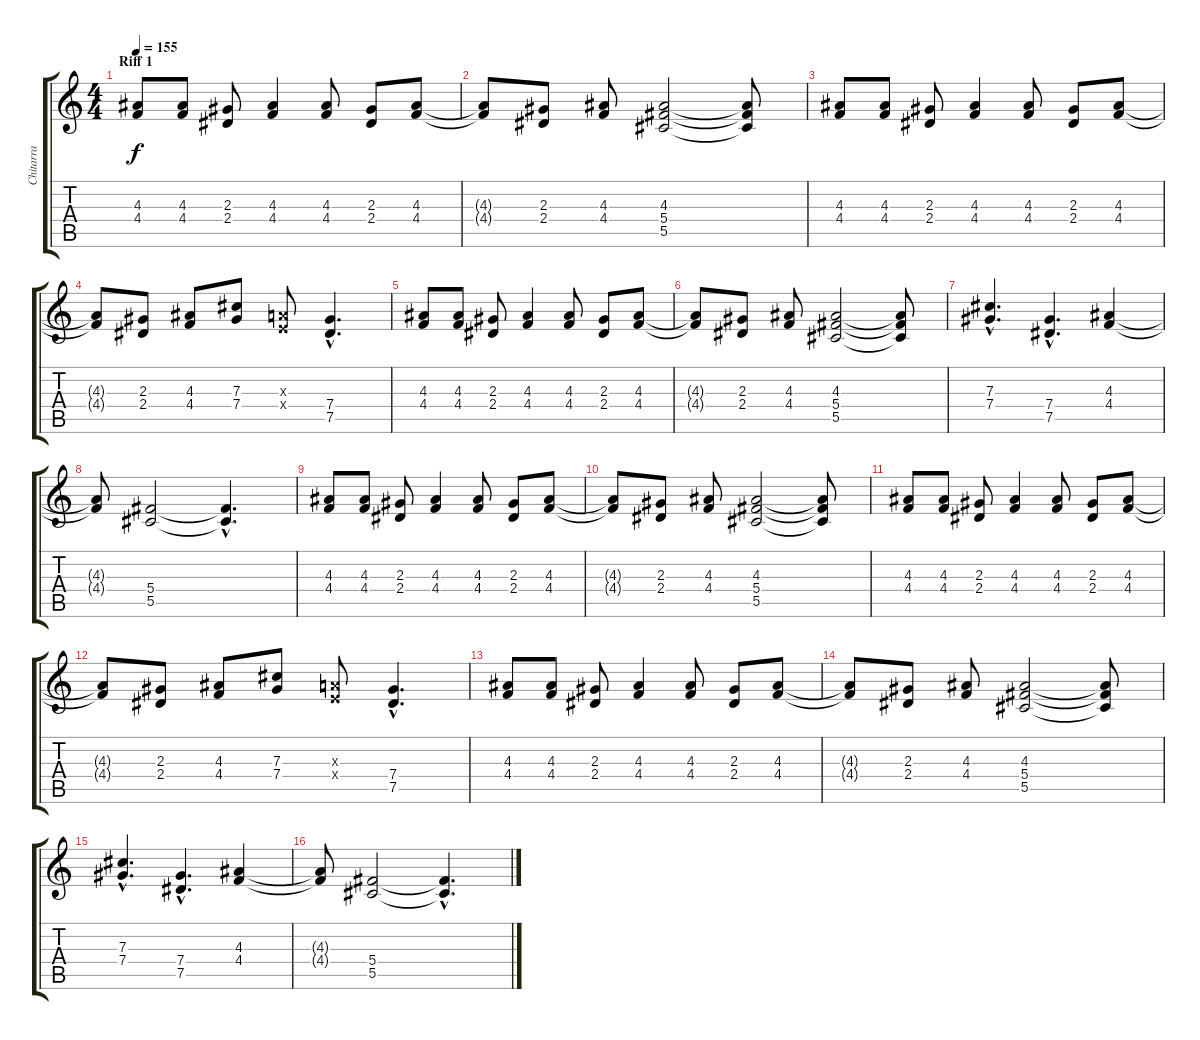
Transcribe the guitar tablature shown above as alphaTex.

\track ("Chitarra" "Chitarra") {instrument distortionguitar}
\staff {score tabs}
\tuning (Eb4 Bb3 Gb3 Db3 Ab2 Eb2) {hide}
\ts (4 4)
\section ("" "Riff 1")
\tempo 155
\clef g2
\ks c
(4.3 4.4).8{dy f instrument distortionguitar} (4.3 4.4).8 (2.3 2.4).8 (4.3 4.4).4 (4.3 4.4).8 (2.3 2.4).8 (4.3 4.4).8 |
(4.3{t} 4.4{t}).8 (2.3 2.4).8 (4.3 4.4).8 (4.3 5.4 5.5).2 (4.3{t} 5.4{t} 5.5{t}).8 |
(4.3 4.4).8 (4.3 4.4).8 (2.3 2.4).8 (4.3 4.4).4 (4.3 4.4).8 (2.3 2.4).8 (4.3 4.4).8 |
(4.3{t} 4.4{t}).8 (2.3 2.4).8 (4.3 4.4).8 (7.3 7.4).8 (3.3{x} 3.4{x}).8 (7.4{hac} 7.5{hac}).4{d} |
(4.3 4.4).8 (4.3 4.4).8 (2.3 2.4).8 (4.3 4.4).4 (4.3 4.4).8 (2.3 2.4).8 (4.3 4.4).8 |
(4.3{t} 4.4{t}).8 (2.3 2.4).8 (4.3 4.4).8 (4.3 5.4 5.5).2 (4.3{t} 5.4{t} 5.5{t}).8 |
(7.3{hac} 7.4{hac}).4{d} (7.4{hac} 7.5{hac}).4{d} (4.3 4.4).4 |
(4.3{t} 4.4{t}).8 (5.4 5.5).2 (5.4{hac t} 5.5{hac t}).4{d} |
(4.3 4.4).8 (4.3 4.4).8 (2.3 2.4).8 (4.3 4.4).4 (4.3 4.4).8 (2.3 2.4).8 (4.3 4.4).8 |
(4.3{t} 4.4{t}).8 (2.3 2.4).8 (4.3 4.4).8 (4.3 5.4 5.5).2 (4.3{t} 5.4{t} 5.5{t}).8 |
(4.3 4.4).8 (4.3 4.4).8 (2.3 2.4).8 (4.3 4.4).4 (4.3 4.4).8 (2.3 2.4).8 (4.3 4.4).8 |
(4.3{t} 4.4{t}).8 (2.3 2.4).8 (4.3 4.4).8 (7.3 7.4).8 (3.3{x} 3.4{x}).8 (7.4{hac} 7.5{hac}).4{d} |
(4.3 4.4).8 (4.3 4.4).8 (2.3 2.4).8 (4.3 4.4).4 (4.3 4.4).8 (2.3 2.4).8 (4.3 4.4).8 |
(4.3{t} 4.4{t}).8 (2.3 2.4).8 (4.3 4.4).8 (4.3 5.4 5.5).2 (4.3{t} 5.4{t} 5.5{t}).8 |
(7.3{hac} 7.4{hac}).4{d} (7.4{hac} 7.5{hac}).4{d} (4.3 4.4).4 |
(4.3{t} 4.4{t}).8 (5.4 5.5).2 (5.4{hac t} 5.5{hac t}).4{d}
